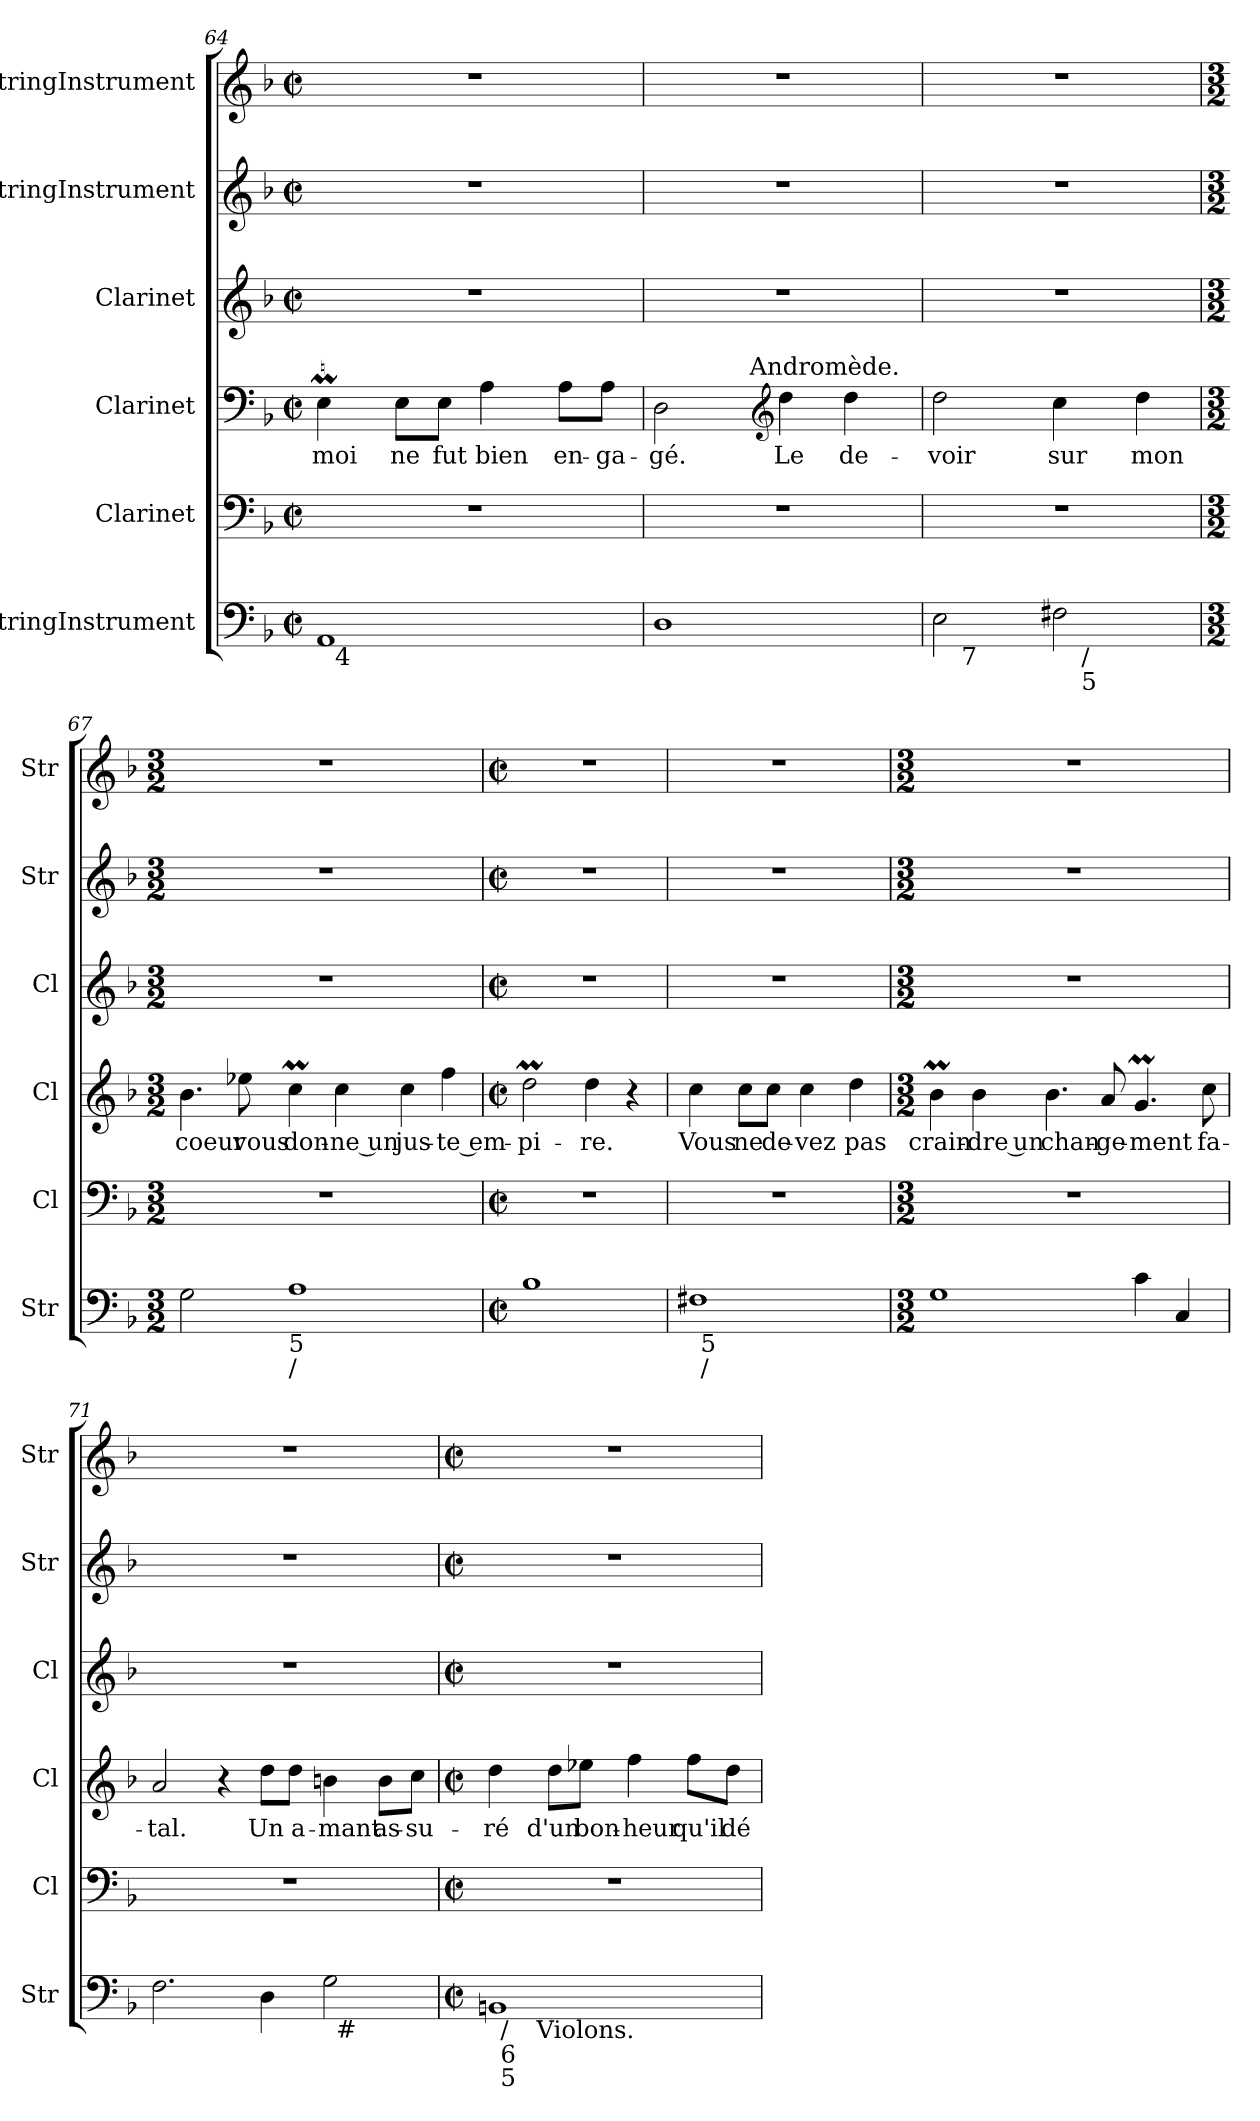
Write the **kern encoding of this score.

**kern	**kern	**kern	**text	**kern	**kern	**kern
*part6	*part5	*part4	*part4	*part3	*part2	*part1
*staff6	*staff5	*staff4	*staff4	*staff3	*staff2	*staff1
*I"StringInstrument	*I"Clarinet	*I"Clarinet	*	*I"Clarinet	*I"StringInstrument	*I"StringInstrument
*I'Str	*I'Cl	*I'Cl	*	*I'Cl	*I'Str	*I'Str
*clefF4	*clefF4	*clefF4	*	*clefG2	*clefG2	*clefG2
*	*ITrd1c2	*ITrd1c2	*	*ITrd1c2	*	*
*k[b-]	*k[b-e-a-]	*k[b-e-a-]	*	*k[b-e-a-]	*k[b-]	*k[b-]
*F:	*E-:	*E-:	*	*E-:	*F:	*F:
*M2/2	*M2/2	*M2/2	*	*M2/2	*M2/2	*M2/2
*met(c|)	*met(c|)	*met(c|)	*	*met(c|)	*met(c|)	*met(c|)
=64	=64	=64	=64	=64	=64	=64
*^	*	*	*	*	*	*
1AA	32ryy	1r	4DM\	moi	1r	1r	1r
!	!LO:TX:b:t=4	!	!	!	!	!	!
.	2ryy	.	.	.	.	.	.
.	.	.	8D\L	ne	.	.	.
.	.	.	8D\J	fut	.	.	.
.	.	.	4G\	bien	.	.	.
.	4...ryy	.	.	.	.	.	.
.	.	.	8G\L	en-	.	.	.
.	.	.	8G\J	-ga-	.	.	.
*v	*v	*	*	*	*	*	*
=65	=65	=65	=65	=65	=65	=65
*	*	*^	*	*	*	*
1D	1r	2C\	4...ryy	-gé.	1r	1r	1r
!	!	!	!LO:TX:a:t=Andromède.	!	!	!	!
.	.	.	2ryy	.	.	.	.
*	*	*clefG2	*	*	*	*	*
.	.	4cc\	.	Le	.	.	.
.	.	4cc\	.	de-	.	.	.
.	.	.	32ryy	.	.	.	.
*	*	*v	*v	*	*	*	*
=66	=66	=66	=66	=66	=66	=66
*^	*	*	*	*	*	*
*	*^	*	*	*	*	*	*
2E\	16ryy	2ryy	1r	2cc\	-voir	1r	1r	1r
!	!LO:TX:b:t=7	!	!	!	!	!	!	!
.	2...ryy	.	.	.	.	.	.	.
2F#X\	.	16ryy	.	4b-\	sur	.	.	.
!	!	!LO:TX:b:t=/	!	!	!	!	!	!
!	!	!LO:TX:b:t=5	!	!	!	!	!	!
.	.	4..ryy	.	.	.	.	.	.
.	.	.	.	4cc\	mon	.	.	.
*v	*v	*v	*	*	*	*	*	*
!!LO:PB:g=z
=67	=67	=67	=67	=67	=67	=67
*M3/2	*M3/2	*M3/2	*	*M3/2	*M3/2	*M3/2
2G\	1.r	4.a-\	coeur	1.r	1.r	1.r
.	.	8dd-X\	vous	.	.	.
!LO:TX:b:t=5	!	!	!	!	!	!
!LO:TX:b:t=/	!	!	!	!	!	!
1A	.	4b-M\	don-	.	.	.
.	.	4b-\	-ne un	.	.	.
.	.	4b-\	jus-	.	.	.
.	.	4ee-\	-te em-	.	.	.
=68	=68	=68	=68	=68	=68	=68
*M2/2	*M2/2	*M2/2	*	*M2/2	*M2/2	*M2/2
*met(c|)	*met(c|)	*met(c|)	*	*met(c|)	*met(c|)	*met(c|)
1B-	1r	2ccM\	-pi-	1r	1r	1r
.	.	4cc\	-re.	.	.	.
.	.	4r	.	.	.	.
=69	=69	=69	=69	=69	=69	=69
*^	*	*	*	*	*	*
1F#X	32ryy	1r	4b-\	Vous	1r	1r	1r
!	!LO:TX:b:t=5	!	!	!	!	!	!
!	!LO:TX:b:t=/	!	!	!	!	!	!
.	2ryy	.	.	.	.	.	.
.	.	.	8b-\L	ne	.	.	.
.	.	.	8b-\J	de-	.	.	.
.	.	.	4b-\	-vez	.	.	.
.	4...ryy	.	.	.	.	.	.
.	.	.	4cc\	pas	.	.	.
*v	*v	*	*	*	*	*	*
!!LO:LB:g=z
=70	=70	=70	=70	=70	=70	=70
*M3/2	*M3/2	*M3/2	*	*M3/2	*M3/2	*M3/2
1G	1.r	4a-M\	crain-	1.r	1.r	1.r
.	.	4a-\	-dre un	.	.	.
.	.	4.a-\	chan-	.	.	.
.	.	8g/	-ge-	.	.	.
4c\	.	4.fM/	-ment	.	.	.
4C/	.	.	.	.	.	.
.	.	8b-\	fa-	.	.	.
=71	=71	=71	=71	=71	=71	=71
*^	*	*	*	*	*	*
2.F\	1ryy	1.r	2g/	-tal.	1.r	1.r	1.r
.	.	.	4r	.	.	.	.
4D\	.	.	8cc\L	Un	.	.	.
.	.	.	8cc\J	a-	.	.	.
2G\	32ryy	.	4an\	-mant	.	.	.
!	!LO:TX:b:t=#	!	!	!	!	!	!
.	4...ryy	.	.	.	.	.	.
.	.	.	8a\L	as-	.	.	.
.	.	.	8b-\J	-su-	.	.	.
*v	*v	*	*	*	*	*	*
=72	=72	=72	=72	=72	=72	=72
*M2/2	*M2/2	*M2/2	*	*M2/2	*M2/2	*M2/2
*met(c|)	*met(c|)	*met(c|)	*	*met(c|)	*met(c|)	*met(c|)
*^	*	*	*	*	*	*
*	*^	*	*	*	*	*	*
1BBn	32ryy	8..ryy	1r	4cc\	-ré	1r	1r	1r
!	!LO:TX:b:t=/	!	!	!	!	!	!	!
!	!LO:TX:b:t=6\n5	!	!	!	!	!	!	!
.	2ryy	.	.	.	.	.	.	.
!	!	!LO:TX:b:t=Violons.	!	!	!	!	!	!
.	.	2ryy	.	.	.	.	.	.
.	.	.	.	8cc\L	d'un	.	.	.
.	.	.	.	8dd-X\J	bon-	.	.	.
.	.	.	.	4ee-\	-heur	.	.	.
.	4...ryy	.	.	.	.	.	.	.
.	.	4ryy	.	.	.	.	.	.
.	.	.	.	8ee-\L	qu'il	.	.	.
.	.	.	.	8cc\J	dé-	.	.	.
.	.	32ryy	.	.	.	.	.	.
*v	*v	*v	*	*	*	*	*	*
=	=	=	=	=	=	=
*-	*-	*-	*-	*-	*-	*-
